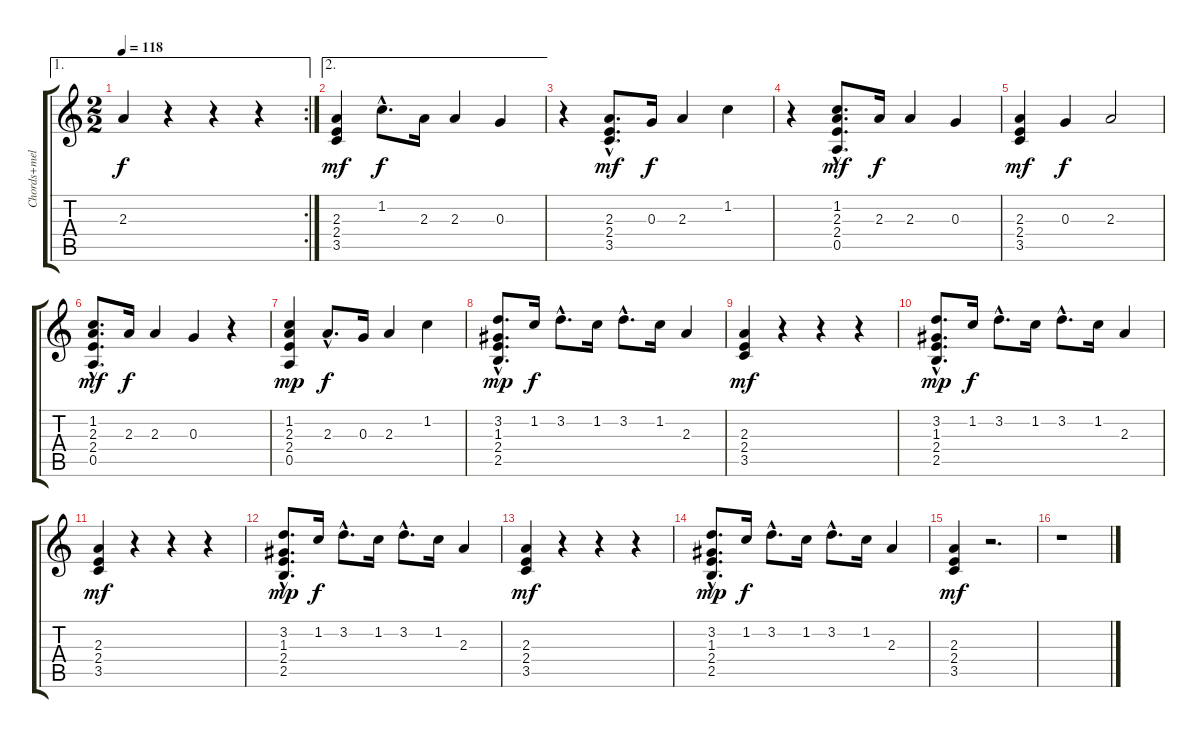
\track ("Chords+melody" "Chords+mel") {instrument electricguitarjazz}
\staff {score tabs}
\tuning (E4 B3 G3 D3 A2 E2) {hide}
\ae 1
\rc 2
\ts (2 2)
\tempo 118
\clef g2
\ks c
2.3.4{dy f} r.4 r.4 r.4 |
\ae 2
(2.3 2.4 3.5).4{dy mf} 1.2{hac}.8{d dy f} 2.3.16 2.3.4 0.3.4 |
r.4 (2.3{hac} 2.4{hac} 3.5{hac}).8{d dy mf} 0.3.16{dy f} 2.3.4 1.2.4 |
r.4 (1.2{hac} 2.3{hac} 2.4{hac} 0.5{hac}).8{d dy mf} 2.3.16{dy f} 2.3.4 0.3.4 |
(2.3 2.4 3.5).4{dy mf} 0.3.4{dy f} 2.3.2 |
(1.2{hac} 2.3{hac} 2.4{hac} 0.5{hac}).8{d dy mf} 2.3.16{dy f} 2.3.4 0.3.4 r.4 |
(1.2 2.3 2.4 0.5).4{dy mp} 2.3{hac}.8{d dy f} 0.3.16 2.3.4 1.2.4 |
(3.2{hac} 1.3{hac} 2.4{hac} 2.5{hac}).8{d dy mp} 1.2.16{dy f} 3.2{hac}.8{d} 1.2.16 3.2{hac}.8{d} 1.2.16 2.3.4 |
(2.3 2.4 3.5).4{dy mf} r.4 r.4 r.4 |
(3.2{hac} 1.3{hac} 2.4{hac} 2.5{hac}).8{d dy mp} 1.2.16{dy f} 3.2{hac}.8{d} 1.2.16 3.2{hac}.8{d} 1.2.16 2.3.4 |
(2.3 2.4 3.5).4{dy mf} r.4 r.4 r.4 |
(3.2{hac} 1.3{hac} 2.4{hac} 2.5{hac}).8{d dy mp} 1.2.16{dy f} 3.2{hac}.8{d} 1.2.16 3.2{hac}.8{d} 1.2.16 2.3.4 |
(2.3 2.4 3.5).4{dy mf} r.4 r.4 r.4 |
(3.2{hac} 1.3{hac} 2.4{hac} 2.5{hac}).8{d dy mp} 1.2.16{dy f} 3.2{hac}.8{d} 1.2.16 3.2{hac}.8{d} 1.2.16 2.3.4 |
(2.3 2.4 3.5).4{dy mf} r.2{d} |
r.1
